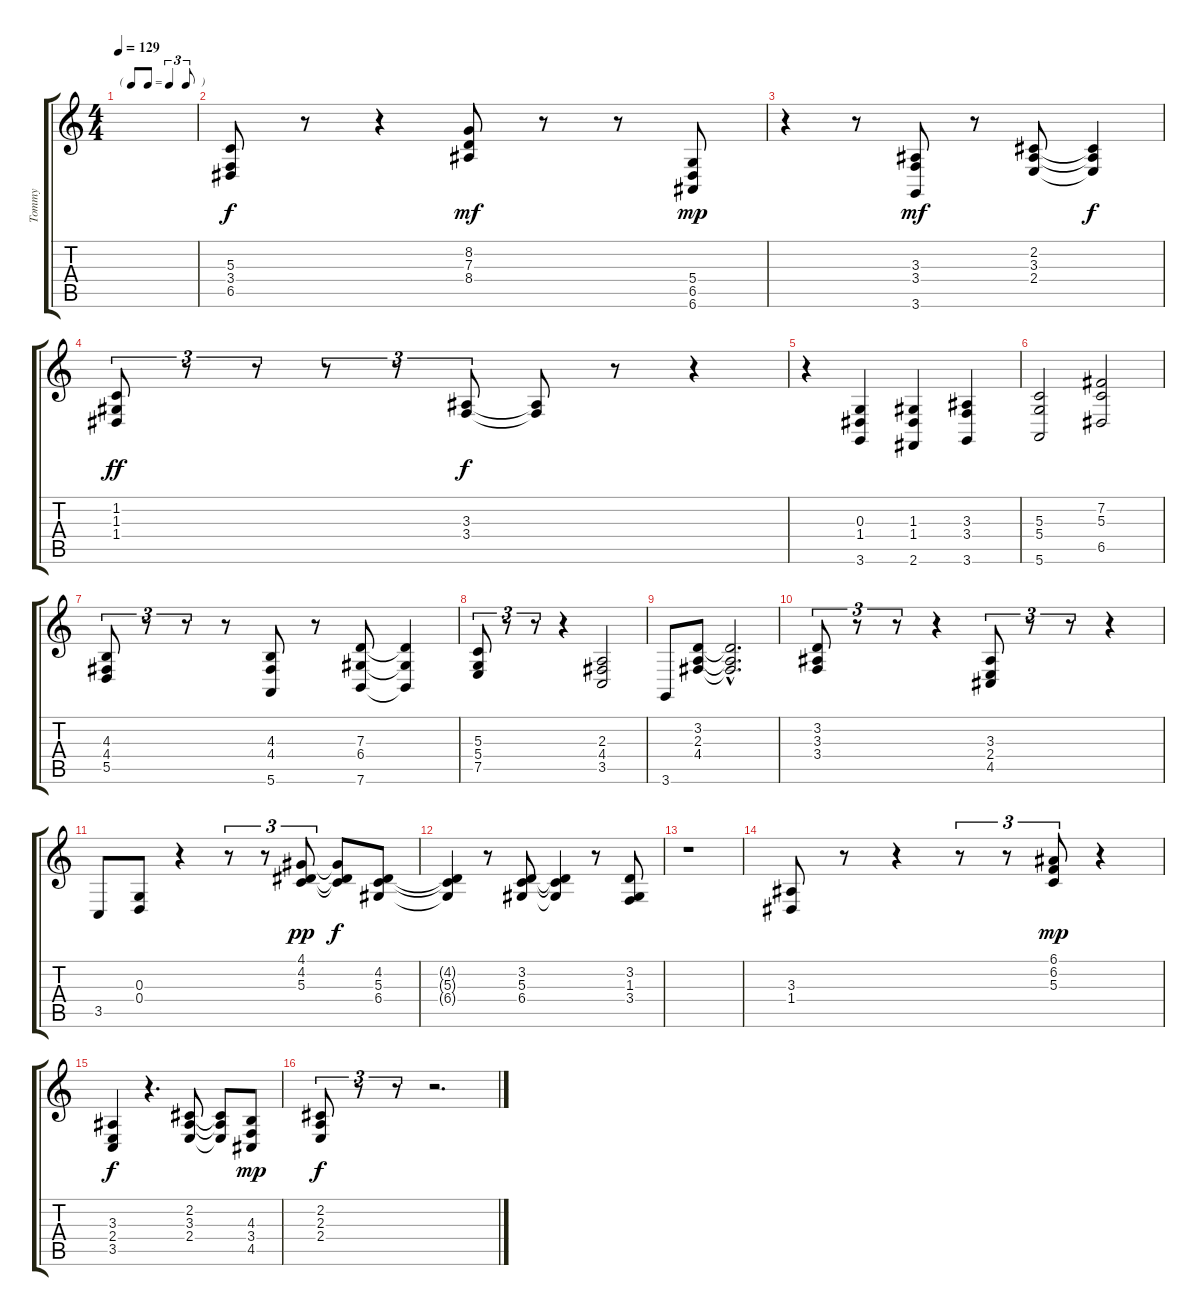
\track ("Tommy" "Tommy") {instrument electricpiano1}
\staff {score tabs}
\tuning (E4 B3 G3 D3 A2 E2) {hide}
\ts (4 4)
\tf triplet8th
\tempo 129
\clef g2
\ks c
|
(5.3 3.4 6.5).8 r.8 r.4 (8.2 7.3 8.4).8{dy mf} r.8 r.8 (5.4 6.5 6.6).8{dy mp} |
r.4 r.8 (3.3 3.4 3.6).8{dy mf} r.8 (2.2 3.3 2.4).8 (2.2{t} 3.3{t} 2.4{t}).4{dy f} |
(1.2 1.3 1.4).8{tu (3 2) dy ff} r.8{tu (3 2)} r.8{tu (3 2)} r.8{tu (3 2)} r.8{tu (3 2)} (3.3 3.4).8{tu (3 2) dy f} (3.3{t} 3.4{t}).8 r.8 r.4 |
r.4 (0.3 1.4 3.6).4 (1.3 1.4 2.6).4 (3.3 3.4 3.6).4 |
(5.3 5.4 5.6).2 (7.2 5.3 6.5).2 |
(4.3 4.4 5.5).8{tu (3 2)} r.8{tu (3 2)} r.8{tu (3 2)} r.8 (4.3 4.4 5.6).8 r.8 (7.3 6.4 7.6).8 (7.3{t} 6.4{t} 7.6{t}).4 |
(5.3 5.4 7.5).8{tu (3 2)} r.8{tu (3 2)} r.8{tu (3 2)} r.4 (2.3 4.4 3.5).2 |
3.6.8 (3.2 2.3 4.4).8 (3.2{hac t} 2.3{hac t} 4.4{hac t}).2{d} |
(3.2 3.3 3.4).8{tu (3 2)} r.8{tu (3 2)} r.8{tu (3 2)} r.4 (3.3 2.4 4.5).8{tu (3 2)} r.8{tu (3 2)} r.8{tu (3 2)} r.4 |
3.5.8 (0.3 0.4).8 r.4 r.8{tu (3 2)} r.8{tu (3 2)} (4.1 4.2 5.3).8{tu (3 2) dy pp} (4.1{t} 4.2{t} 5.3{t}).8{dy f} (4.2 5.3 6.4).8 |
(4.2{t} 5.3{t} 6.4{t}).4 r.8 (3.2 5.3 6.4).8 (3.2{t} 5.3{t} 6.4{t}).4 r.8 (3.2 1.3 3.4).8 |
r.1 |
(3.3 1.4).8 r.8 r.4 r.8{tu (3 2)} r.8{tu (3 2)} (6.1 6.2 5.3).8{tu (3 2) dy mp} r.4 |
(3.3 2.4 3.5).4{dy f} r.4{d} (2.2 3.3 2.4).8 (2.2{t} 3.3{t} 2.4{t}).8 (4.3 3.4 4.5).8{dy mp} |
(2.2 2.3 2.4).8{tu (3 2) dy f} r.8{tu (3 2)} r.8{tu (3 2)} r.2{d}
